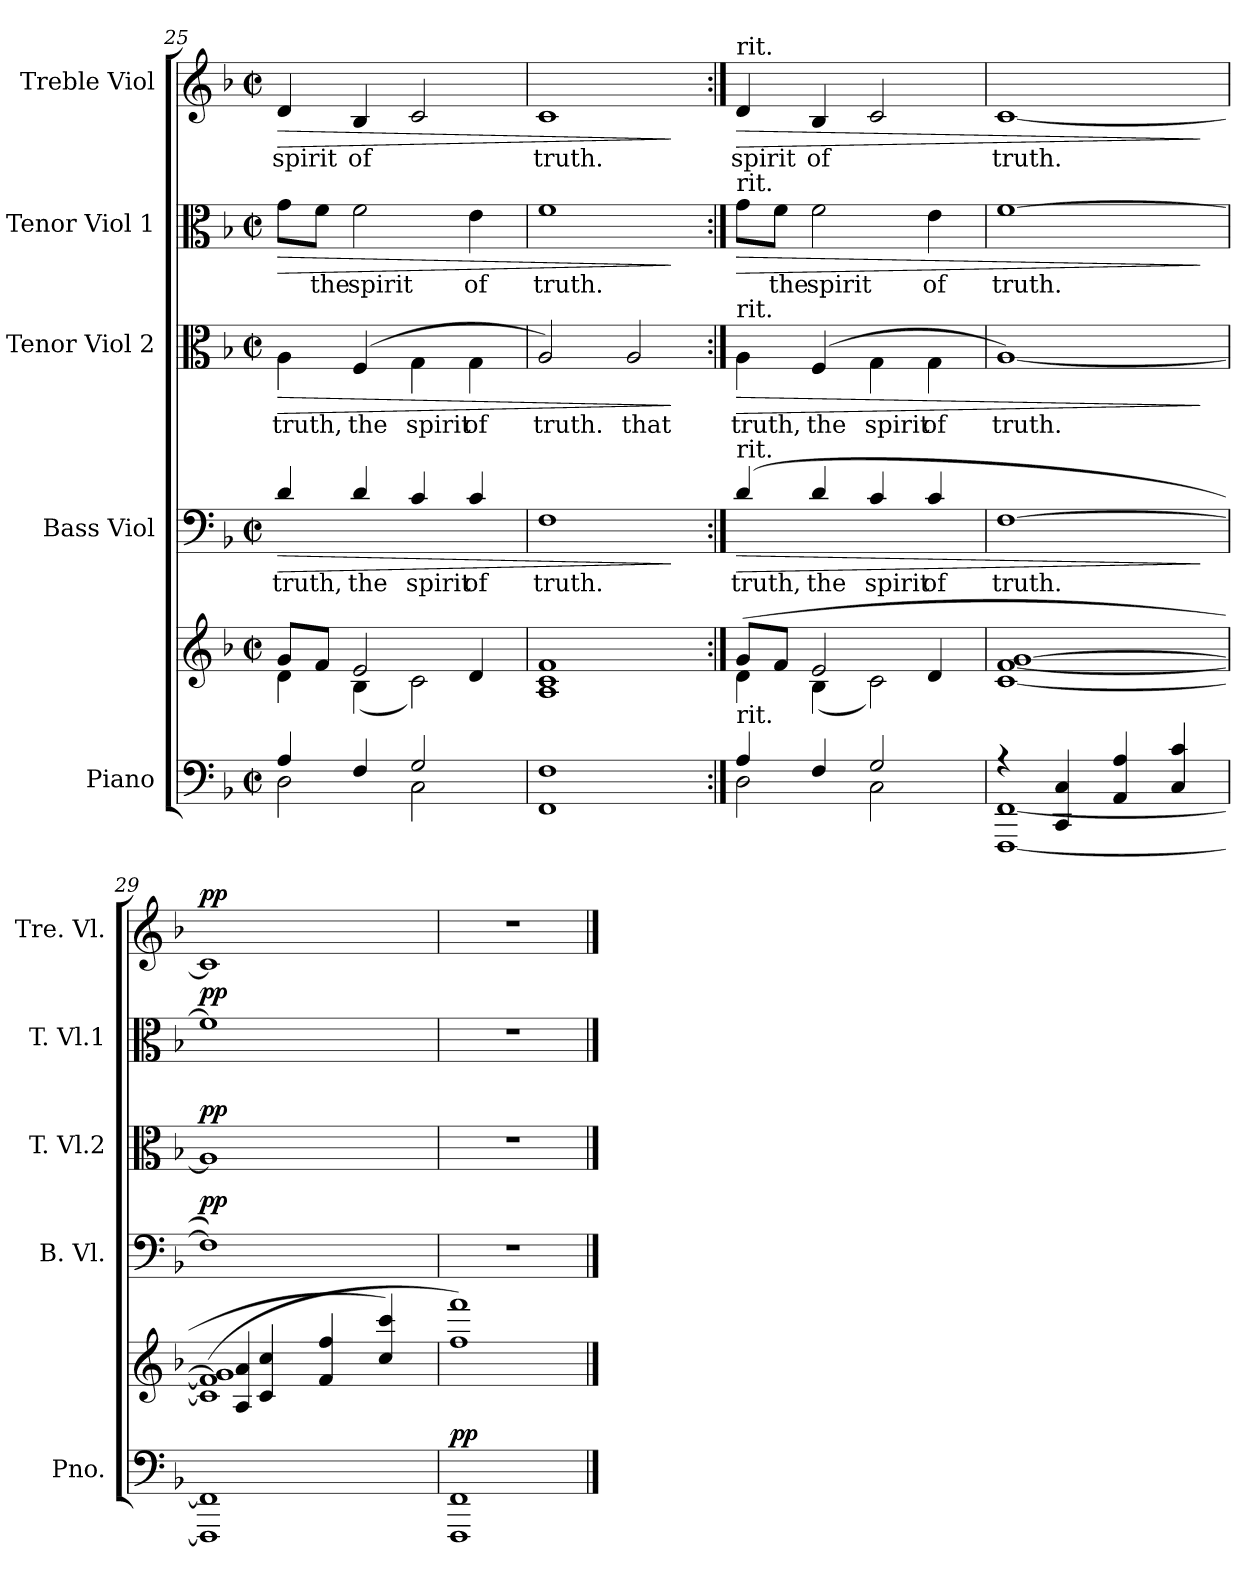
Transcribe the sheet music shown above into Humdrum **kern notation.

**kern	**kern	**dynam	**kern	**text	**dynam	**kern	**text	**dynam	**kern	**text	**dynam	**kern	**text	**dynam
*part5	*part5	*part5	*part4	*part4	*part4	*part3	*part3	*part3	*part2	*part2	*part2	*part1	*part1	*part1
*staff6	*staff5	*staff5/6	*staff4	*staff4	*staff4	*staff3	*staff3	*staff3	*staff2	*staff2	*staff2	*staff1	*staff1	*staff1
*I"Piano	*	*	*I"Bass Viol	*	*	*I"Tenor Viol 2	*	*	*I"Tenor Viol 1	*	*	*I"Treble Viol	*	*
*I'Pno.	*	*	*I'B. Vl.	*	*	*I'T. Vl.2	*	*	*I'T. Vl.1	*	*	*I'Tre. Vl.	*	*
*clefF4	*clefG2	*	*clefF4	*	*	*clefC3	*	*	*clefC3	*	*	*clefG2	*	*
*	*	*	*ITrd7c12	*	*	*	*	*	*	*	*	*	*	*
*k[b-]	*k[b-]	*	*k[b-]	*	*	*k[b-]	*	*	*k[b-]	*	*	*k[b-]	*	*
*M2/2	*M2/2	*	*M2/2	*	*	*M2/2	*	*	*M2/2	*	*	*M2/2	*	*
*met(c|)	*met(c|)	*	*met(c|)	*	*	*met(c|)	*	*	*met(c|)	*	*	*met(c|)	*	*
=25	=25	=25	=25	=25	=25	=25	=25	=25	=25	=25	=25	=25	=25	=25
*^	*^	*	*	*	*	*	*	*	*	*	*	*	*	*
!	!	!	!	!	!	!LO:LY:b	!LO:HP:b	!	!LO:LY:b	!LO:HP:b	!	!	!LO:HP:b	!	!LO:LY:b	!LO:HP:b
4A/	2D\	8g/L	4d\	.	4D/	truth,	>	4A\	truth,	>	8g\L	.	>	4d/	spirit	>
!	!	!	!	!	!	!	!	!	!	!	!	!LO:LY:b	!	!	!	!
.	.	8f/J	.	.	.	.	.	.	.	.	8f\J	the	.	.	.	.
!	!	!	!	!	!	!LO:LY:b	!	!	!LO:LY:b	!	!	!LO:LY:b	!	!	!LO:LY:b	!
4F/	.	2e/	(<4B-\	.	4D/	the	.	(>4F/	the	.	2f\	spirit	.	4B-/	of	.
!	!	!	!	!	!	!LO:LY:b	!	!	!LO:LY:b	!	!	!	!	!	!	!
2G/	2C\	.	2c\)	.	4C/	spirit	.	4G\	spirit	.	.	.	.	2c/	.	.
!	!	!	!	!	!	!LO:LY:b	!	!	!LO:LY:b	!	!	!LO:LY:b	!	!	!	!
.	.	4d/	.	.	4C/	of	.	4G\	of	.	4e\	of	.	.	.	.
*v	*v	*	*	*	*	*	*	*	*	*	*	*	*	*	*	*
*	*v	*v	*	*	*	*	*	*	*	*	*	*	*	*	*
=26	=26	=26	=26	=26	=26	=26	=26	=26	=26	=26	=26	=26	=26	=26
!	!	!	!	!LO:LY:b	!	!	!LO:LY:b	!	!	!LO:LY:b	!	!	!LO:LY:b	!
1FF 1F	1A 1c 1f	.	1FF	truth.	.	2A/)	truth.	.	1f	truth.	.	1c	truth.	.
!	!	!	!	!	!	!	!LO:LY:b	!	!	!	!	!	!	!
.	.	.	.	.	.	2A/	that	.	.	.	.	.	.	.
.	.	.	.	.	]	.	.	]	.	.	]	.	.	]
=27:|!	=27:|!	=27:|!	=27:|!	=27:|!	=27:|!	=27:|!	=27:|!	=27:|!	=27:|!	=27:|!	=27:|!	=27:|!	=27:|!	=27:|!
*	*	*	*	*	*	*	*	*	*	*	*	*MM68	*	*
*^	*^	*	*	*	*	*	*	*	*	*	*	*	*	*
!	!	!	!	!	!	!	!	!	!	!	!	!	!	!LO:TX:a:t=rit.	!	!
!	!	!	!	!	!	!	!	!	!	!	!LO:TX:a:t=rit.	!	!	!	!	!
!	!	!	!	!	!	!	!	!LO:TX:a:t=rit.	!	!	!	!	!	!	!	!
!	!	!	!	!	!LO:TX:a:t=rit.	!	!	!	!	!	!	!	!	!	!	!
!LO:TX:a:t=rit.	!	!	!	!	!	!	!	!	!	!	!	!	!	!	!	!
!	!	!	!	!	!	!LO:LY:b	!LO:HP:b	!	!LO:LY:b	!LO:HP:b	!	!	!LO:HP:b	!	!LO:LY:b	!LO:HP:b
4A/	2D\	8g/L	(<4d\	.	(>4D/	truth,	>	4A\	truth,	>	8g\L	.	>	4d/	spirit	>
!	!	!	!	!	!	!	!	!	!	!	!	!LO:LY:b	!	!	!	!
.	.	8f/J	.	.	.	.	.	.	.	.	8f\J	the	.	.	.	.
!	!	!	!	!	!	!LO:LY:b	!	!	!LO:LY:b	!	!	!LO:LY:b	!	!	!LO:LY:b	!
4F/	.	2e/	(<4B-\	.	4D/	the	.	(>4F/	the	.	2f\	spirit	.	4B-/	of	.
!	!	!	!	!	!	!LO:LY:b	!	!	!LO:LY:b	!	!	!	!	!	!	!
2G/	2C\	.	2c\)	.	4C/	spirit	.	4G\	spirit	.	.	.	.	2c/	.	.
!	!	!	!	!	!	!LO:LY:b	!	!	!LO:LY:b	!	!	!LO:LY:b	!	!	!	!
.	.	4d/	.	.	4C/	of	.	4G\	of	.	4e\	of	.	.	.	.
*	*	*v	*v	*	*	*	*	*	*	*	*	*	*	*	*	*
=28	=28	=28	=28	=28	=28	=28	=28	=28	=28	=28	=28	=28	=28	=28	=28
!	!	!	!	!	!LO:LY:b	!	!	!LO:LY:b	!	!	!LO:LY:b	!	!	!LO:LY:b	!
4r	[1FFF [1FF	[1c [1f [1g	.	[1FF	truth.	.	[1A)	truth.	.	[1f	truth.	.	[1c	truth.	.
4CC/ 4C/	.	.	.	.	.	.	.	.	.	.	.	.	.	.	.
4AA/ 4A/	.	.	.	.	.	.	.	.	.	.	.	.	.	.	.
4C/ 4c/	.	.	.	.	.	.	.	.	.	.	.	.	.	.	.
*v	*v	*	*	*	*	*	*	*	*	*	*	*	*	*	*
.	.	.	.	.	]	.	.	]	.	.	]	.	.	]
=29	=29	=29	=29	=29	=29	=29	=29	=29	=29	=29	=29	=29	=29	=29
*	*^	*	*	*	*	*	*	*	*	*	*	*	*	*
!	!	!	!	!	!	!LO:DY:a	!	!	!LO:DY:a	!	!	!LO:DY:a	!	!	!LO:DY:a
1FFF] 1FF]	(<1c] 1f] 1g]	4A/ 4a/	.	1FF])	.	pp	1A]	.	pp	1f]	.	pp	1c]	.	pp
.	.	4c/ 4cc/	.	.	.	.	.	.	.	.	.	.	.	.	.
.	.	4f/ 4ff/	.	.	.	.	.	.	.	.	.	.	.	.	.
.	.	4cc/ 4ccc/)	.	.	.	.	.	.	.	.	.	.	.	.	.
=30	=30	=30	=30	=30	=30	=30	=30	=30	=30	=30	=30	=30	=30	=30	=30
!	!	!	!LO:DY:a=2	!	!	!	!	!	!	!	!	!	!	!	!
*	*v	*v	*	*	*	*	*	*	*	*	*	*	*	*	*
1FFF 1FF	1ff 1fff)	pp	1r	.	.	1r	.	.	1r	.	.	1r	.	.
==	==	==	==	==	==	==	==	==	==	==	==	==	==	==
*-	*-	*-	*-	*-	*-	*-	*-	*-	*-	*-	*-	*-	*-	*-
